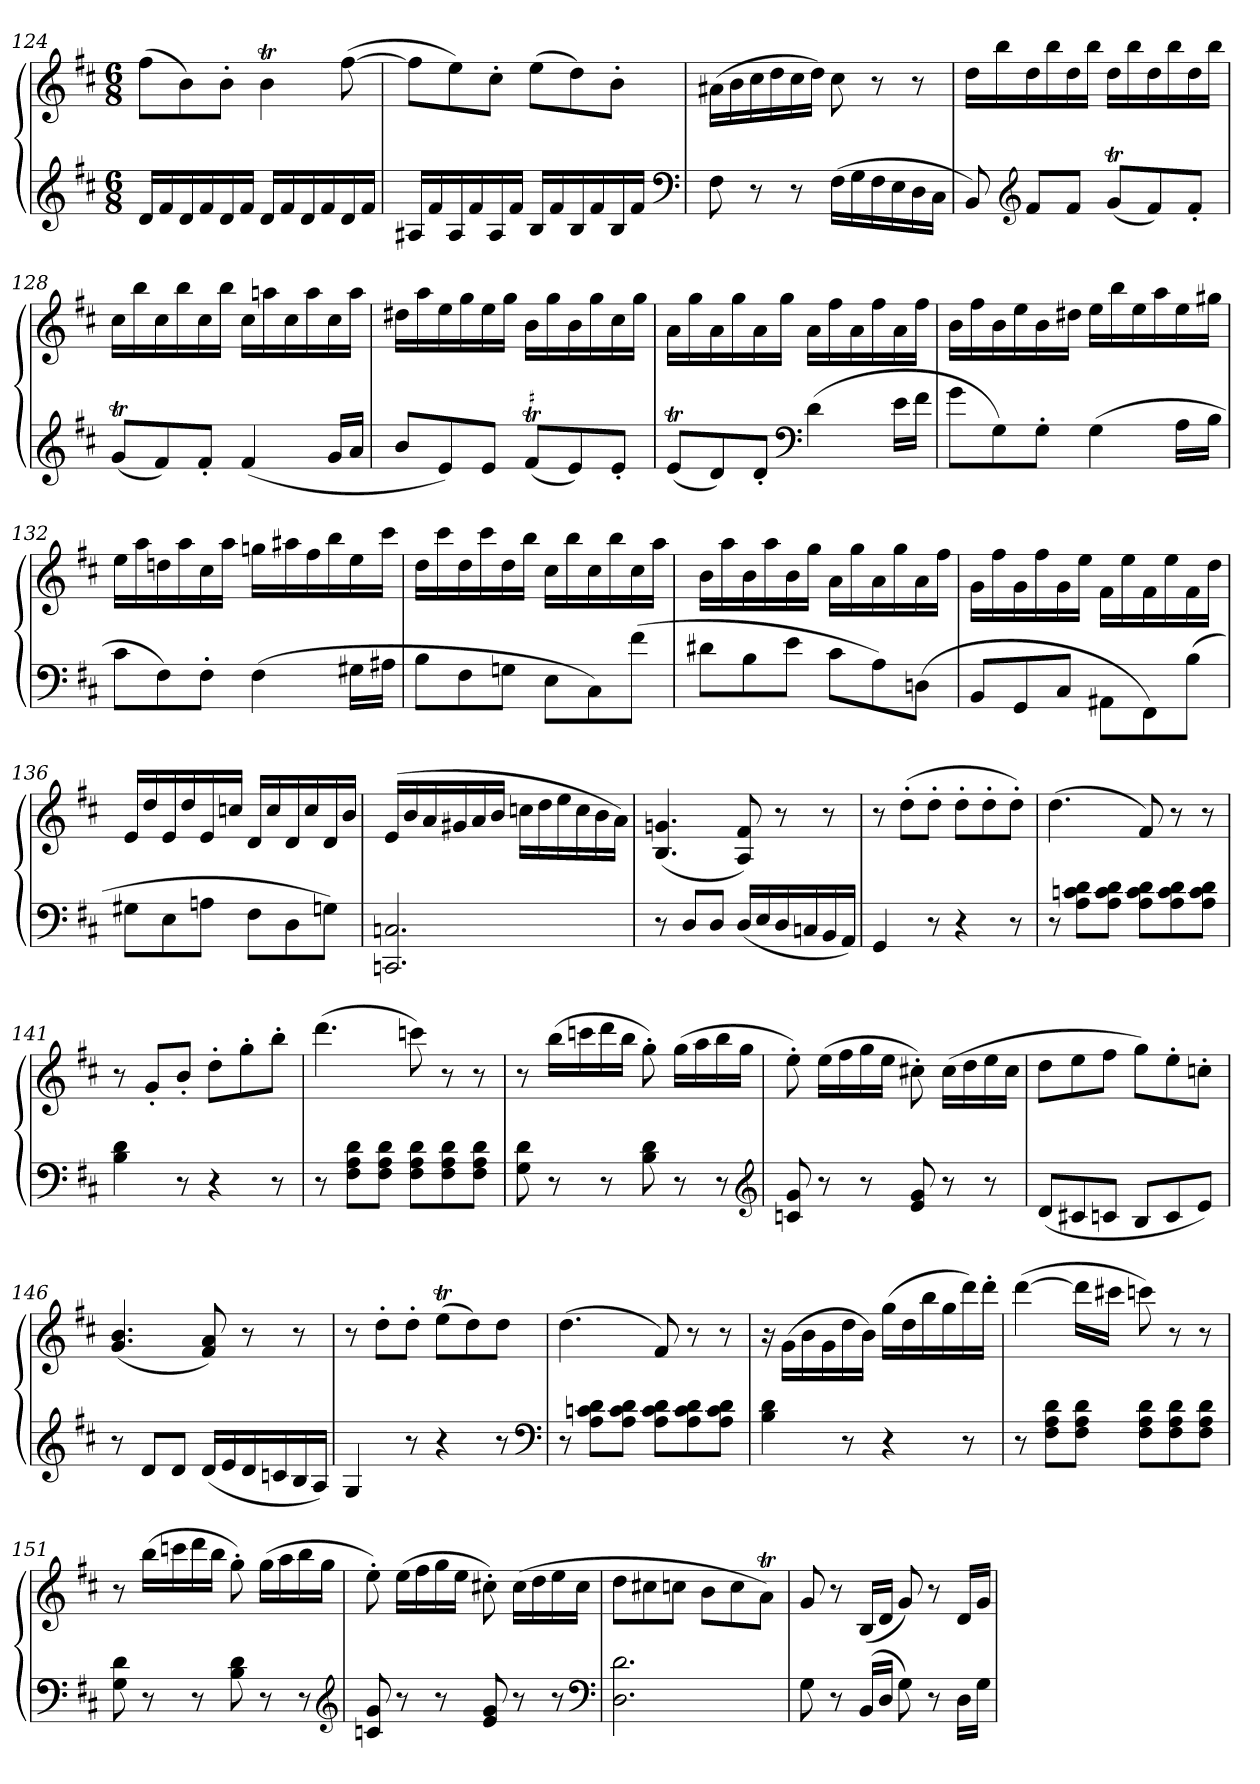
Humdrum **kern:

**kern	**kern
*part1	*part1
*staff2	*staff1
*clefG2	*clefG2
*k[f#c#]	*k[f#c#]
*D:	*D:
*M6/8	*M6/8
=124	=124
16dLL	(8ff#L
16f#	.
16d	8b)
16f#	.
16d	8b'J
16f#JJ	.
16dLL	4bT
16f#	.
16d	.
16f#	.
16d	([8ff#
16f#JJ	.
=125	=125
16A#XLL	8ff#L]
16f#	.
16A#	8ee)
16f#	.
16A#	8cc#'J
16f#JJ	.
16BLL	(8eeL
16f#	.
16B	8dd)
16f#	.
16B	8b'J
16f#JJ	.
*clefF4	*
=126	=126
8F#	(16a#XLL
.	16b
8r	16cc#
.	16dd
8r	16cc#
.	16ddJJ)
(16F#LL	8cc#
16G	.
16F#	8r
16E	.
16D	8r
16C#JJ	.
=127	=127
8BB)	16ddLL
.	16bb
*clefG2	*
8f#L	16dd
.	16bb
8f#J	16dd
.	16bbJJ
(8gTL	16ddLL
.	16bb
8f#)	16dd
.	16bb
8f#'J	16dd
.	16bbJJ
=128	=128
(8gTL	16cc#LL
.	16bb
8f#)	16cc#
.	16bb
8f#'J	16cc#
.	16bbJJ
(4f#	16cc#LL
.	16aan
.	16cc#
.	16aa
16gLL	16cc#
16aJJ	16aaJJ
=129	=129
8bL	16dd#XLL
.	16aa
8e)	16ee
.	16gg
8eJ	16ee
.	16ggJJ
!LO:TR:acc=#	!
(8f#TL	16bLL
.	16gg
8e)	16b
.	16gg
8e'J	16cc#
.	16ggJJ
=130	=130
(8eTL	16aLL
.	16gg
8d)	16a
.	16gg
8d'J	16a
.	16ggJJ
*clefF4	*
(4d	16aLL
.	16ff#
.	16a
.	16ff#
16eLL	16a
16f#JJ	16ff#JJ
=131	=131
8gL	16bLL
.	16ff#
8G)	16b
.	16ee
8G'J	16b
.	16dd#XJJ
(4G	16eeLL
.	16bb
.	16ee
.	16aa
16ALL	16ee
16BJJ	16gg#XJJ
=132	=132
8c#L	16eeLL
.	16aa
8F#)	16ddn
.	16aa
8F#'J	16cc#
.	16aaJJ
(4F#	16ggnLL
.	16aa#X
.	16ff#
.	16bb
16G#XLL	16ee
16A#XJJ	16ccc#JJ
=133	=133
8BL	16ddLL
.	16ccc#
8F#	16dd
.	16ccc#
8GnJ	16dd
.	16bbJJ
8EL	16cc#LL
.	16bb
8C#)	16cc#
.	16bb
(8f#J	16cc#
.	16aaJJ
=134	=134
8d#XL	16bLL
.	16aa
8B	16b
.	16aa
8eJ	16b
.	16ggJJ
8c#L	16aLL
.	16gg
8A)	16a
.	16gg
(8DnJ	16a
.	16ff#JJ
=135	=135
8BBL	16gLL
.	16ff#
8GG	16g
.	16ff#
8C#J	16g
.	16eeJJ
8AA#XL	16f#\LL
.	16ee\
8FF#)	16f#\
.	16ee\
(>8BJ	16f#\
.	16dd\JJ
=136	=136
8G#XL	16eLL
.	16dd
8E	16e
.	16dd
8AnJ	16e
.	16ccnJJ
8F#L	16dLL
.	16cc
8D	16d
.	16cc
8GnJ)	16d
.	16bJJ
=137	=137
2.CCn 2.Cn	(>16eLL
.	16b
.	16a
.	16g#X
.	16a
.	16bJJ
.	16ccnLL
.	16dd
.	16ee
.	16cc
.	16b
.	16aJJ)
=138	=138
8r	(4.B 4.gn
8D/L	.
8D/J	.
(16DLL	8A 8f#)
16E	.
16D	8r
16Cn	.
16BB	8r
16AAJJ)	.
=139	=139
4GG	8r
.	(8dd'L
8r	8dd'J
4r	8dd'L
.	8dd'
8r	8dd'J)
=140	=140
8r	(4.dd
8A 8cn 8dL	.
8A 8c 8dJ	.
8A 8c 8dL	8f#)
8A 8c 8d	8r
8A 8c 8dJ	8r
=141	=141
4B 4d	8r
.	8g'L
8r	8b'J
4r	8dd'L
.	8gg'
8r	8bb'J
=142	=142
8r	(4.ddd
8F# 8A 8dL	.
8F# 8A 8dJ	.
8F# 8A 8dL	8cccn)
8F# 8A 8d	8r
8F# 8A 8dJ	8r
=143	=143
8G 8d	8r
8r	(16bbLL
.	16cccn
8r	16ddd
.	16bbJJ
8B 8d	8gg')
8r	(16ggLL
.	16aa
8r	16bb
.	16ggJJ
*clefG2	*
=144	=144
8cn 8g	8ee')
8r	(16eeLL
.	16ff#
8r	16gg
.	16eeJJ
8e 8g	8cc#X')
8r	(16cc#LL
.	16dd
8r	16ee
.	16cc#JJ
=145	=145
(8dL	8ddL
8c#X	8ee
8cnJ	8ff#J
8BL	8ggL)
8c	8ee'
8eJ)	8ccn'J
=146	=146
8r	(4.g 4.b
8dL	.
8dJ	.
(16dLL	8f# 8a)
16e	.
16d	8r
16cn	.
16B	8r
16AJJ)	.
=147	=147
4G	8r
.	8dd'L
8r	8dd'J
4r	(8eeTL
.	8dd)
8r	8ddJ
*clefF4	*
=148	=148
8r	(4.dd
8A 8cn 8dL	.
8A 8c 8dJ	.
8A 8c 8dL	8f#)
8A 8c 8d	8r
8A 8c 8dJ	8r
=149	=149
4B 4d	16r
.	(16g\LL
.	16b\
.	16g\
8r	16dd\
.	16b\JJ)
4r	(16ggLL
.	16dd
.	16bb
.	16gg
8r	16ddd)
.	16ddd'JJ
=150	=150
8r	([4ddd
8F# 8A 8dL	.
8F# 8A 8dJ	16dddLL]
.	16ccc#XJJ
8F# 8A 8dL	8cccn)
8F# 8A 8d	8r
8F# 8A 8dJ	8r
=151	=151
8G 8d	8r
8r	(16bbLL
.	16cccn
8r	16ddd
.	16bbJJ
8B 8d	8gg')
8r	(16ggLL
.	16aa
8r	16bb
.	16ggJJ
*clefG2	*
=152	=152
8cn 8g	8ee')
8r	(16eeLL
.	16ff#
8r	16gg
.	16eeJJ
8e 8g	8cc#X')
8r	(16cc#LL
.	16dd
8r	16ee
.	16cc#JJ
*clefF4	*
=153	=153
2.D 2.d	8ddL
.	8cc#X
.	8ccnJ
.	8bL
.	8cc
.	8aTJ)
=154	=154
8G	8g
8r	8r
(>16BBLL	(16BLL
16DJJ	16dJJ
8G)	8g)
8r	8r
16DLL	16dLL
16GJJ	16gJJ
=	=
*-	*-
